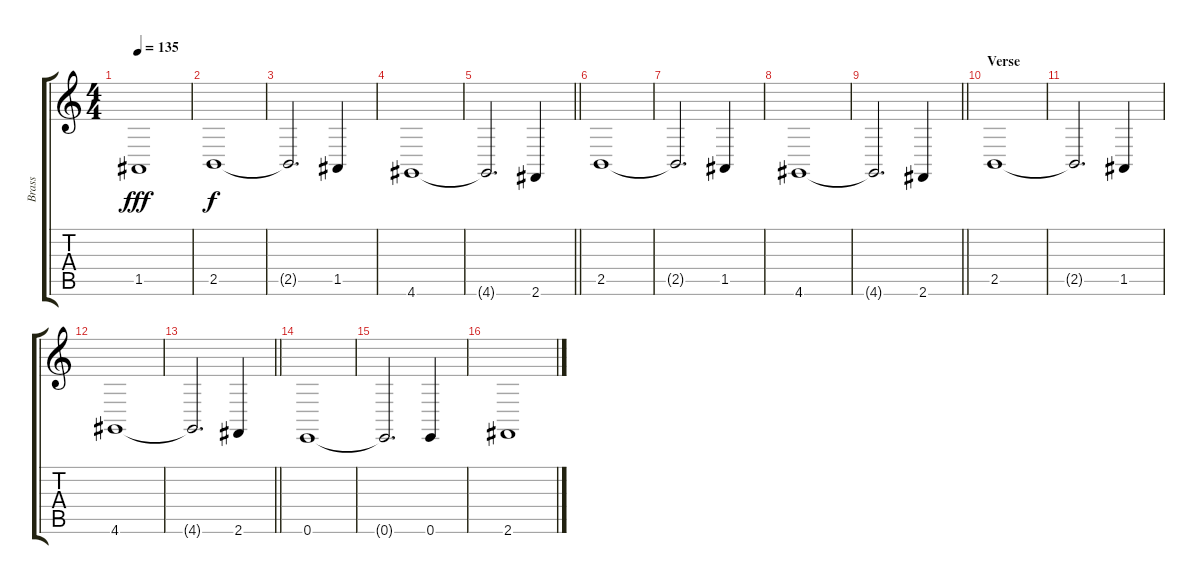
\track ("Brass" "Brass") {instrument tuba}
\staff {score tabs}
\tuning (E4 B3 G3 D3 A2 E2) {hide}
\ts (4 4)
\tempo 135
\clef g2
\ks c
1.5.1{dy fff} |
2.5.1{dy f} |
2.5{t}.2{d} 1.5.4 |
4.6.1 |
\barLineRight lightlight
4.6{t}.2{d} 2.6.4 |
2.5.1 |
2.5{t}.2{d} 1.5.4 |
4.6.1 |
\barLineRight lightlight
4.6{t}.2{d} 2.6.4 |
\section ("" "Verse")
2.5.1 |
2.5{t}.2{d} 1.5.4 |
4.6.1 |
\barLineRight lightlight
4.6{t}.2{d} 2.6.4 |
0.6.1 |
0.6{t}.2{d} 0.6.4 |
2.6.1
